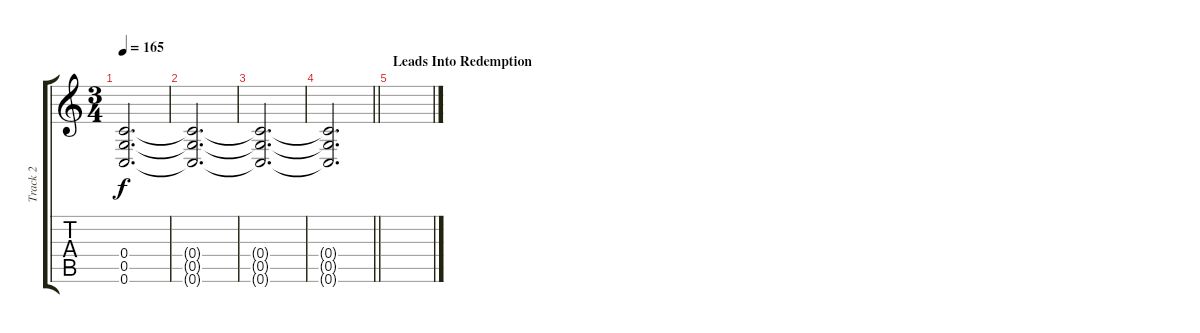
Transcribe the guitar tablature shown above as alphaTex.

\track ("Track 2" "Track 2") {instrument distortionguitar}
\staff {score tabs}
\tuning (D4 A3 F3 C3 G2 C2) {hide}
\ts (3 4)
\tempo 165
\clef g2
\ks c
(0.4{t} 0.5{t} 0.6{t}).2{d dy f} |
(0.4{t} 0.5{t} 0.6{t}).2{d} |
(0.4{t} 0.5{t} 0.6{t}).2{d} |
\barLineRight lightlight
(0.4{t} 0.5{t} 0.6{t}).2{d} |
\section ("" "Leads Into Redemption")
